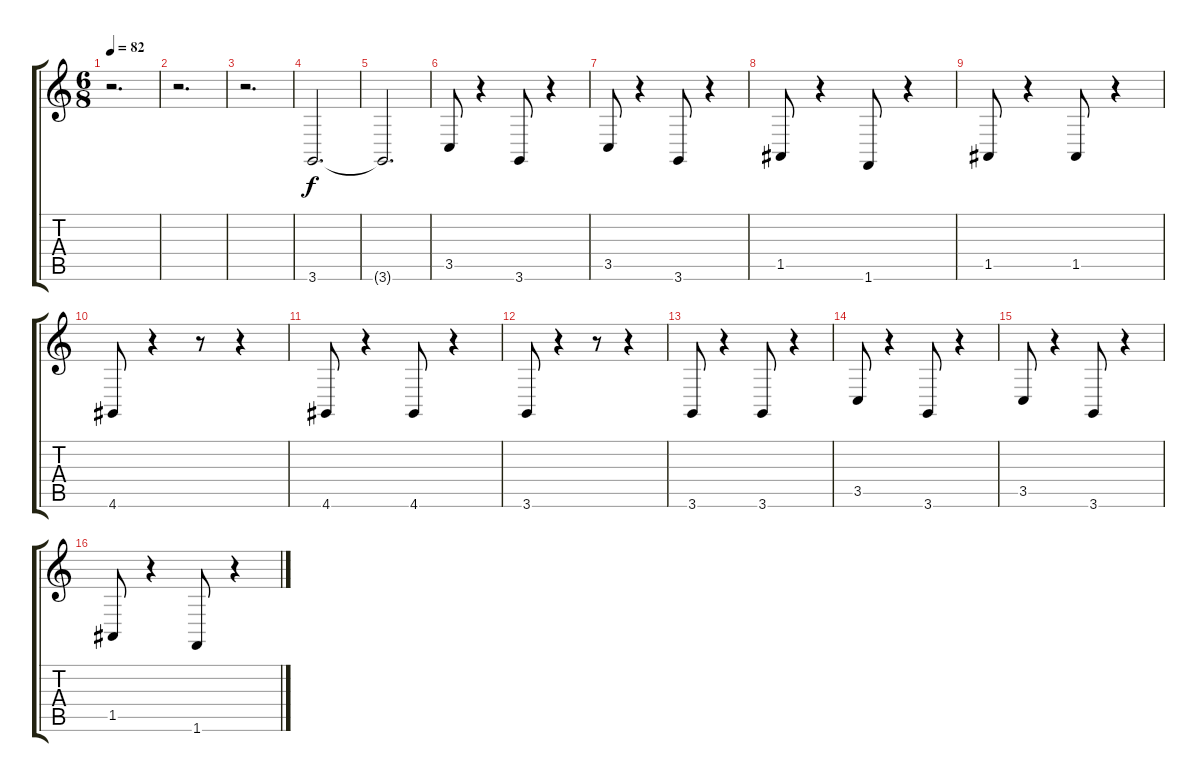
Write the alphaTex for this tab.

\track "" {instrument synthstrings2}
\staff {score tabs}
\tuning (E4 B3 G3 D3 A2 E2) {hide}
\ts (6 8)
\tempo 82
\clef g2
\ks c
r.2{d dy f instrument synthstrings2} |
r.2{d} |
r.2{d} |
3.6.2{d} |
3.6{t}.2{d} |
3.5.8{volume 13} r.4 3.6.8 r.4 |
3.5.8 r.4 3.6.8 r.4 |
1.5.8 r.4 1.6.8 r.4 |
1.5.8 r.4 1.5.8 r.4 |
4.6.8 r.4 r.8 r.4 |
4.6.8 r.4 4.6.8 r.4 |
3.6.8 r.4 r.8 r.4 |
3.6.8 r.4 3.6.8 r.4 |
3.5.8 r.4 3.6.8 r.4 |
3.5.8 r.4 3.6.8 r.4 |
1.5.8 r.4 1.6.8 r.4
